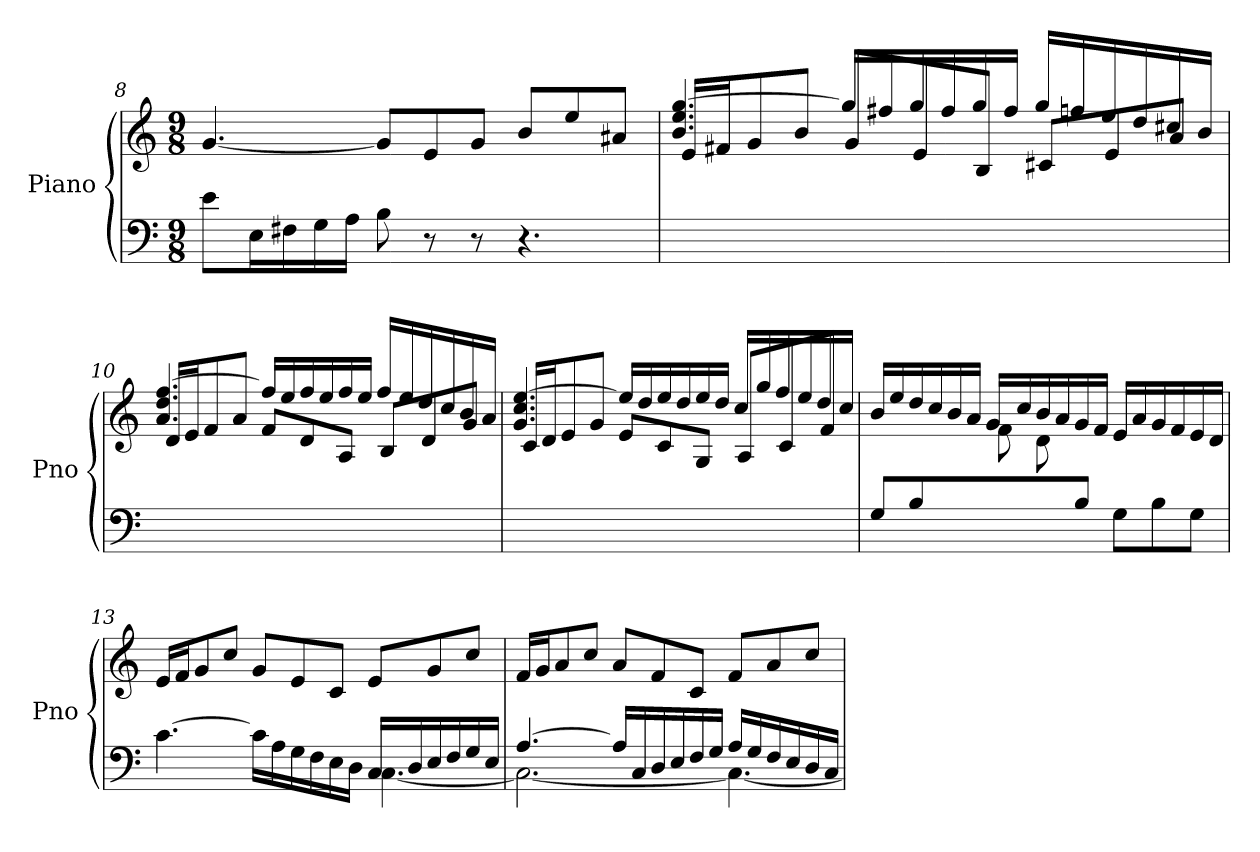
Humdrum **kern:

**kern	**kern
*part1	*part1
*staff2	*staff1
*I"Piano	*
*I'Pno	*
*clefF4	*clefG2
*k[]	*k[]
*M9/8	*M9/8
=8	=8
8e\L	[4.g/
16E\L	.
16F#X\	.
16G\	.
16A\JJ	.
8B\	8g/L]
8r	8e/
8r	8g/J
4.r	8b/L
.	8ee/
.	8a#X/J
=9	=9
*	*^
1ryy	4.b/ 4.ee/ [4.gg/	16e/LL
.	.	16f#X/J
.	.	8g/
.	.	8b/J
.	16gg/LL]	8g/L
.	16ff#X/	.
.	16gg/	8e/
.	16ff#/	.
.	16gg/	8B/J
.	16ff#/JJ	.
.	16gg/LL	8c#X/L
.	16ffn/	.
.	16ee/	8e/
.	16dd/	.
8ryy	16cc#X/	8a/J
.	16b/JJ	.
!!LO:LB:g=z	!!
=10	=10	=10
1ryy	4.a/ 4.dd/ [4.ff/	16d/LL
.	.	16e/J
.	.	8f/
.	.	8a/J
.	16ff/LL]	8f/L
.	16ee/	.
.	16ff/	8d/
.	16ee/	.
.	16ff/	8A/J
.	16ee/JJ	.
.	16ff/LL	8B/L
.	16ee/	.
.	16dd/	8d/
.	16cc/	.
8ryy	16b/	8g/J
.	16a/JJ	.
=11	=11	=11
1ryy	4.g/ 4.cc/ [4.ee/	16c/LL
.	.	16d/J
.	.	8e/
.	.	8g/J
.	16ee/LL]	8e/L
.	16dd/	.
.	16ee/	8c/
.	16dd/	.
.	16ee/	8G/J
.	16dd/JJ	.
.	16cc/LL	8A/L
.	16gg/	.
.	16ff/	8c/
.	16ee/	.
8ryy	16dd/	8f/J
.	16cc/JJ	.
=12	=12	=12
8G/L	16b/LL	4ryy
.	16ee/	.
8B/	16dd/	.
.	16cc/	.
4.ryy	16b/	8d\J
.	16a/JJ	.
.	16g/LL	8f\L
.	16cc/	.
.	16b/	8d\
.	16a/	.
8B/J	16g/	2ryy
.	16f/JJ	.
8G\L	16e/LL	.
.	16a/	.
8B\	16g/	.
.	16f/	.
8G\J	16e/	.
.	16d/JJ	.
*	*v	*v
!!LO:LB:g=z
=13	=13
*^	*
[4.c\	2.ryy	16e/LL
.	.	16f/J
.	.	8g/
.	.	8cc/J
16c\LL]	.	8g/L
16A\	.	.
16G\	.	8e/
16F\	.	.
16E\	.	8c/J
16D\JJ	.	.
16C/LL	[4.C\	8e/L
16D/	.	.
16E/	.	8g/
16F/	.	.
16G/	.	8cc/J
16E/JJ	.	.
=14	=14	=14
[4.A/	2.C\_	16f/LL
.	.	16g/J
.	.	8a/
.	.	8cc/J
16A/LL]	.	8a/L
16C/	.	.
16D/	.	8f/
16E/	.	.
16F/	.	8c/J
16G/JJ	.	.
16A/LL	4.C\_	8f/L
16G/	.	.
16F/	.	8a/
16E/	.	.
16D/	.	8cc/J
16C/JJ	.	.
*v	*v	*
=	=
*-	*-
